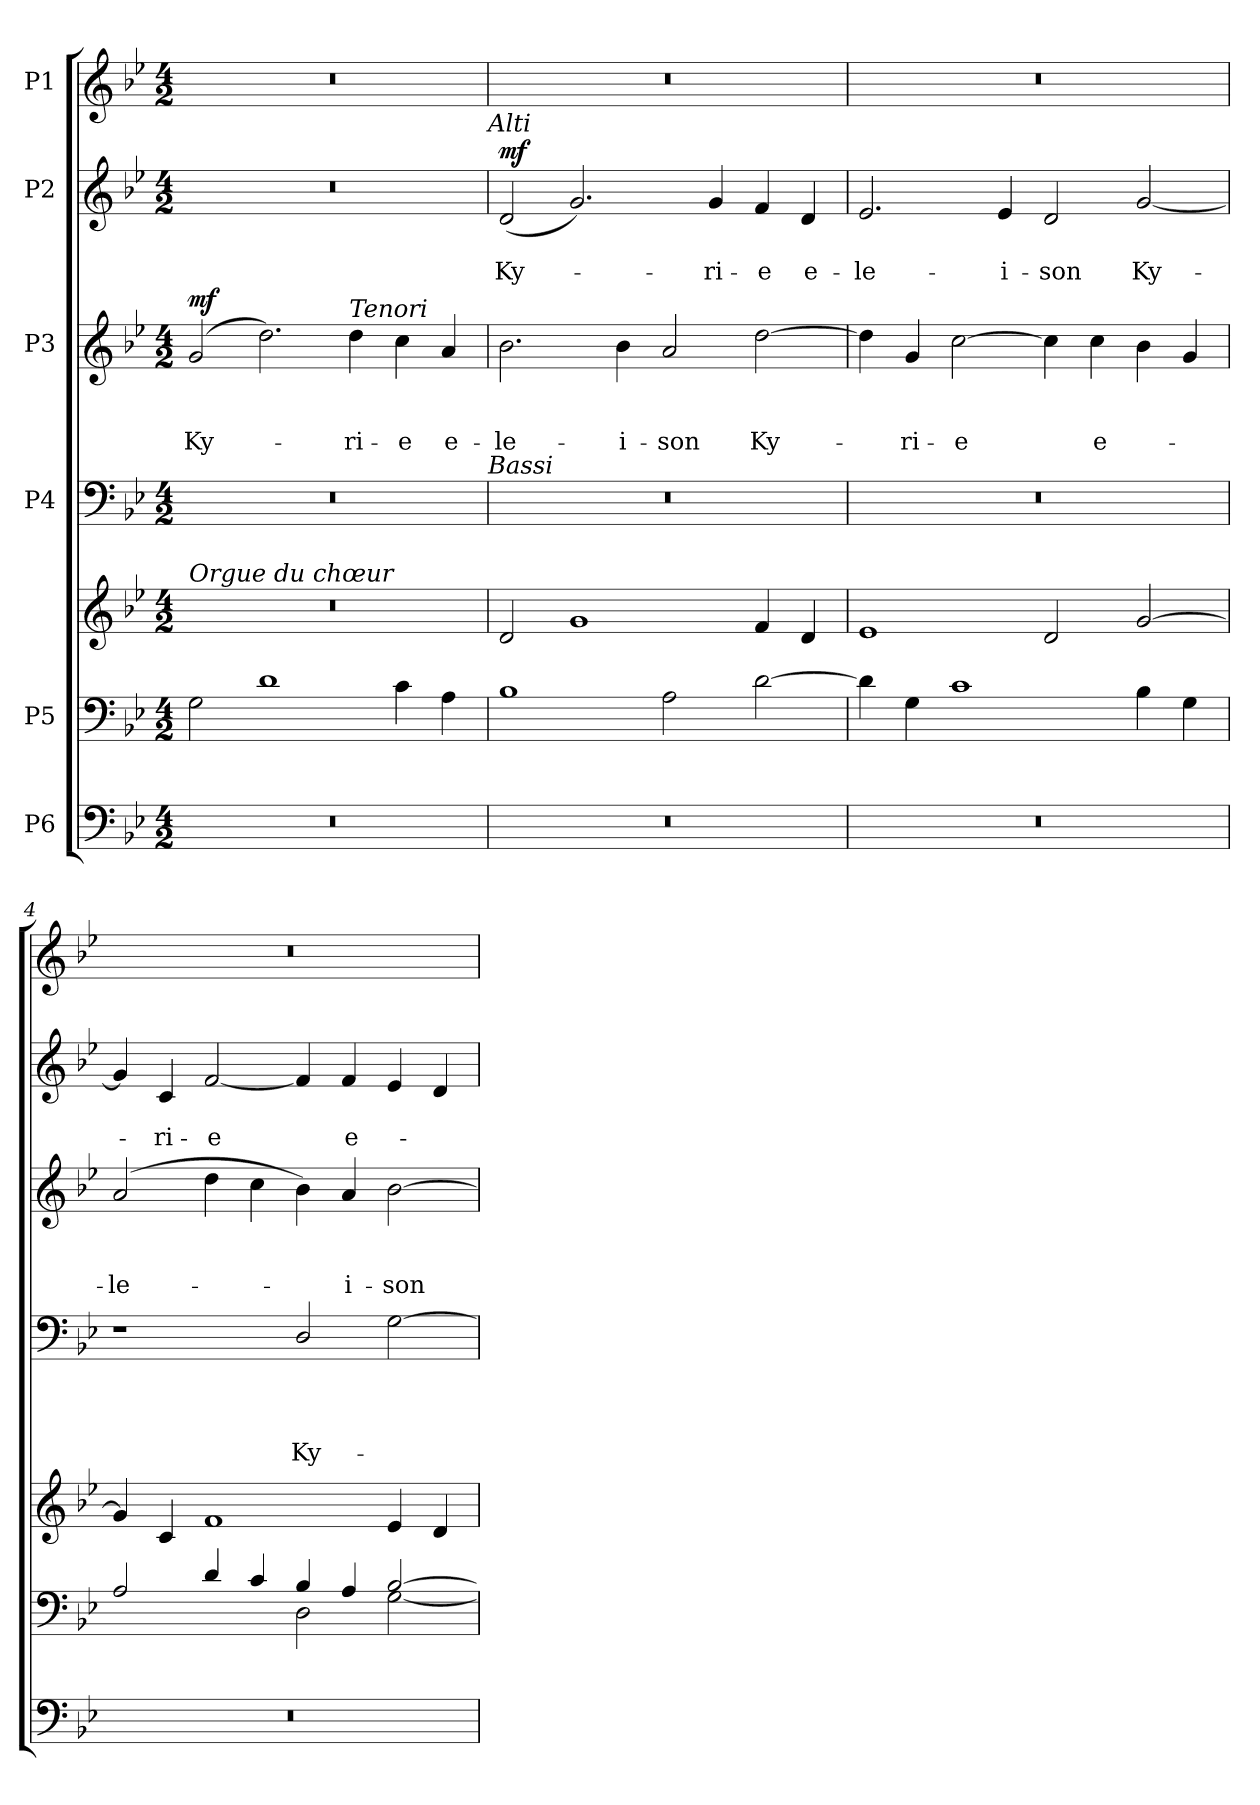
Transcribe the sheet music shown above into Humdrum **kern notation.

**kern	**kern	**kern	**kern	**text	**text	**text	**text	**kern	**text	**text	**text	**dynam	**kern	**text	**text	**dynam	**kern
*part6	*part5	*part5	*part4	*part4	*part4	*part4	*part4	*part3	*part3	*part3	*part3	*part3	*part2	*part2	*part2	*part2	*part1
*staff7	*staff6	*staff5	*staff4	*staff4	*staff4	*staff4	*staff4	*staff3	*staff3	*staff3	*staff3	*staff3	*staff2	*staff2	*staff2	*staff2	*staff1
*I"P6	*I"P5	*	*I"P4	*	*	*	*	*I"P3	*	*	*	*	*I"P2	*	*	*	*I"P1
*clefF4	*clefF4	*clefG2	*clefF4	*	*	*	*	*clefG2	*	*	*	*	*clefG2	*	*	*	*clefG2
*	*	*	*	*	*	*	*	*ITrd7c12	*	*	*	*	*	*	*	*	*
*k[b-e-]	*k[b-e-]	*k[b-e-]	*k[b-e-]	*	*	*	*	*k[b-e-]	*	*	*	*	*k[b-e-]	*	*	*	*k[b-e-]
*B-:	*B-:	*B-:	*B-:	*	*	*	*	*B-:	*	*	*	*	*B-:	*	*	*	*B-:
*M4/2	*M4/2	*M4/2	*M4/2	*	*	*	*	*M4/2	*	*	*	*	*M4/2	*	*	*	*M4/2
=1	=1	=1	=1	=1	=1	=1	=1	=1	=1	=1	=1	=1	=1	=1	=1	=1	=1
*	*^	*^	*	*	*	*	*	*	*	*	*	*	*	*	*	*	*
*	*	*	*	*^	*	*	*	*	*	*	*	*	*	*	*	*	*	*	*
!	!	!	!LO:TX:a:i:t=Orgue du chœur	!	!	!	!	!	!	!	!	!	!	!	!	!	!	!	!	!
!	!	!	!	!	!LO:N:vis=1	!LO:N:vis=1	!	!	!	!	!	!	!	!LO:LY:b	!LO:DY:a	!LO:N:vis=1	!	!	!	!LO:N:vis=1
0r	2G\	0ryy	0ryy	0ryy	0r	0r	.	.	.	.	(>2G/	.	.	Ky-	mf	0r	.	.	.	0r
.	1d	.	.	.	.	.	.	.	.	.	2.d\)	.	.	.	.	.	.	.	.	.
!	!	!	!	!	!	!	!	!	!	!	!LO:TX:a:i:t=Tenori	!	!	!	!	!	!	!	!	!
!	!	!	!	!	!	!	!	!	!	!	!	!	!	!LO:LY:b	!	!	!	!	!	!
.	.	.	.	.	.	.	.	.	.	.	4d\	.	.	-ri-	.	.	.	.	.	.
!	!	!	!	!	!	!	!	!	!	!	!	!	!	!LO:LY:b	!	!	!	!	!	!
.	4c\	.	.	.	.	.	.	.	.	.	4c\	.	.	-e	.	.	.	.	.	.
!	!	!	!	!	!	!	!	!	!	!	!	!	!	!LO:LY:b	!	!	!	!	!	!
.	4A\	.	.	.	.	.	.	.	.	.	4A/	.	.	e-	.	.	.	.	.	.
!	!	!	!	!	!	!	!	!	!	!	!	!	!	!	!	!LO:TX:a:i:t=Alti	!	!	!	!
!	!	!	!	!	!	!LO:TX:a:i:t=Bassi	!	!	!	!	!	!	!	!	!	!	!	!	!	!
=2	=2	=2	=2	=2	=2	=2	=2	=2	=2	=2	=2	=2	=2	=2	=2	=2	=2	=2	=2	=2
!	!	!	!	!	!	!LO:N:vis=1	!	!	!	!	!	!	!	!LO:LY:b	!	!	!	!LO:LY:b	!LO:DY:a	!LO:N:vis=1
0r	1B-	0ryy	0ryy	0ryy	2d/	0r	.	.	.	.	2.B-\	.	.	-le-	.	(>2d/	.	Ky-	mf	0r
.	.	.	.	.	1g	.	.	.	.	.	.	.	.	.	.	2.g/)	.	.	.	.
!	!	!	!	!	!	!	!	!	!	!	!	!	!	!LO:LY:b	!	!	!	!	!	!
.	.	.	.	.	.	.	.	.	.	.	4B-\	.	.	-i-	.	.	.	.	.	.
!	!	!	!	!	!	!	!	!	!	!	!	!	!	!LO:LY:b	!	!	!	!	!	!
.	2A\	.	.	.	.	.	.	.	.	.	2A/	.	.	-son	.	.	.	.	.	.
!	!	!	!	!	!	!	!	!	!	!	!	!	!	!	!	!	!	!LO:LY:b	!	!
.	.	.	.	.	.	.	.	.	.	.	.	.	.	.	.	4g/	.	-ri-	.	.
!	!	!	!	!	!	!	!	!	!	!	!	!	!	!LO:LY:b	!	!	!	!LO:LY:b	!	!
.	[>2d\	.	.	.	4f/	.	.	.	.	.	[>2d\	.	.	Ky-	.	4f/	.	-e	.	.
!	!	!	!	!	!	!	!	!	!	!	!	!	!	!	!	!	!	!LO:LY:b	!	!
.	.	.	.	.	4d/	.	.	.	.	.	.	.	.	.	.	4d/	.	e-	.	.
=3	=3	=3	=3	=3	=3	=3	=3	=3	=3	=3	=3	=3	=3	=3	=3	=3	=3	=3	=3	=3
!	!	!	!	!	!	!LO:N:vis=1	!	!	!	!	!	!	!	!	!	!	!	!LO:LY:b	!	!LO:N:vis=1
0r	4d\]	0ryy	0ryy	0ryy	1e-	0r	.	.	.	.	4d\]	.	.	.	.	2.e-/	.	-le-	.	0r
!	!	!	!	!	!	!	!	!	!	!	!	!	!	!LO:LY:b	!	!	!	!	!	!
.	4G\	.	.	.	.	.	.	.	.	.	4G/	.	.	-ri-	.	.	.	.	.	.
!	!	!	!	!	!	!	!	!	!	!	!	!	!	!LO:LY:b	!	!	!	!	!	!
.	1c	.	.	.	.	.	.	.	.	.	[>2c\	.	.	-e	.	.	.	.	.	.
!	!	!	!	!	!	!	!	!	!	!	!	!	!	!	!	!	!	!LO:LY:b	!	!
.	.	.	.	.	.	.	.	.	.	.	.	.	.	.	.	4e-/	.	-i-	.	.
!	!	!	!	!	!	!	!	!	!	!	!	!	!	!	!	!	!	!LO:LY:b	!	!
.	.	.	.	.	2d/	.	.	.	.	.	4c\]	.	.	.	.	2d/	.	-son	.	.
!	!	!	!	!	!	!	!	!	!	!	!	!	!	!LO:LY:b	!	!	!	!	!	!
.	.	.	.	.	.	.	.	.	.	.	4c\	.	.	e-	.	.	.	.	.	.
!	!	!	!	!	!	!	!	!	!	!	!	!	!	!	!	!	!	!LO:LY:b	!	!
.	4B-\	.	.	.	[<2g/	.	.	.	.	.	4B-\	.	.	.	.	[<2g/	.	Ky-	.	.
.	4G\	.	.	.	.	.	.	.	.	.	4G/	.	.	.	.	.	.	.	.	.
=4	=4	=4	=4	=4	=4	=4	=4	=4	=4	=4	=4	=4	=4	=4	=4	=4	=4	=4	=4	=4
!	!	!	!	!	!	!	!	!	!	!	!	!	!	!LO:LY:b	!	!	!	!	!	!LO:N:vis=1
0r	2A/	1ryy	0ryy	0ryy	4g/]	1r	.	.	.	.	(>2A/	.	.	-le-	.	4g/]	.	.	.	0r
!	!	!	!	!	!	!	!	!	!	!	!	!	!	!	!	!	!	!LO:LY:b	!	!
.	.	.	.	.	4c/	.	.	.	.	.	.	.	.	.	.	4c/	.	-ri-	.	.
!	!	!	!	!	!	!	!	!	!	!	!	!	!	!	!	!	!	!LO:LY:b	!	!
.	4d/	.	.	.	1f	.	.	.	.	.	4d\	.	.	.	.	[<2f/	.	-e	.	.
.	4c/	.	.	.	.	.	.	.	.	.	4c\	.	.	.	.	.	.	.	.	.
!	!	!	!	!	!	!	!	!	!	!LO:LY:b	!	!	!	!	!	!	!	!	!	!
.	4B-/	2D\	.	.	.	2D/	.	.	.	Ky-	4B-\)	.	.	.	.	4f/]	.	.	.	.
!	!	!	!	!	!	!	!	!	!	!	!	!	!	!LO:LY:b	!	!	!	!LO:LY:b	!	!
.	4A/	.	.	.	.	.	.	.	.	.	4A/	.	.	-i-	.	4f/	.	e-	.	.
!	!	!	!	!	!	!	!	!	!	!	!	!	!	!LO:LY:b	!	!	!	!	!	!
.	[>2B-/	[<2G\	.	.	4e-/	[>2G\	.	.	.	.	[>2B-\	.	.	-son	.	4e-/	.	.	.	.
.	.	.	.	.	4d/	.	.	.	.	.	.	.	.	.	.	4d/	.	.	.	.
*	*v	*v	*	*	*	*	*	*	*	*	*	*	*	*	*	*	*	*	*	*
*	*	*v	*v	*v	*	*	*	*	*	*	*	*	*	*	*	*	*	*	*
=	=	=	=	=	=	=	=	=	=	=	=	=	=	=	=	=	=
*-	*-	*-	*-	*-	*-	*-	*-	*-	*-	*-	*-	*-	*-	*-	*-	*-	*-
